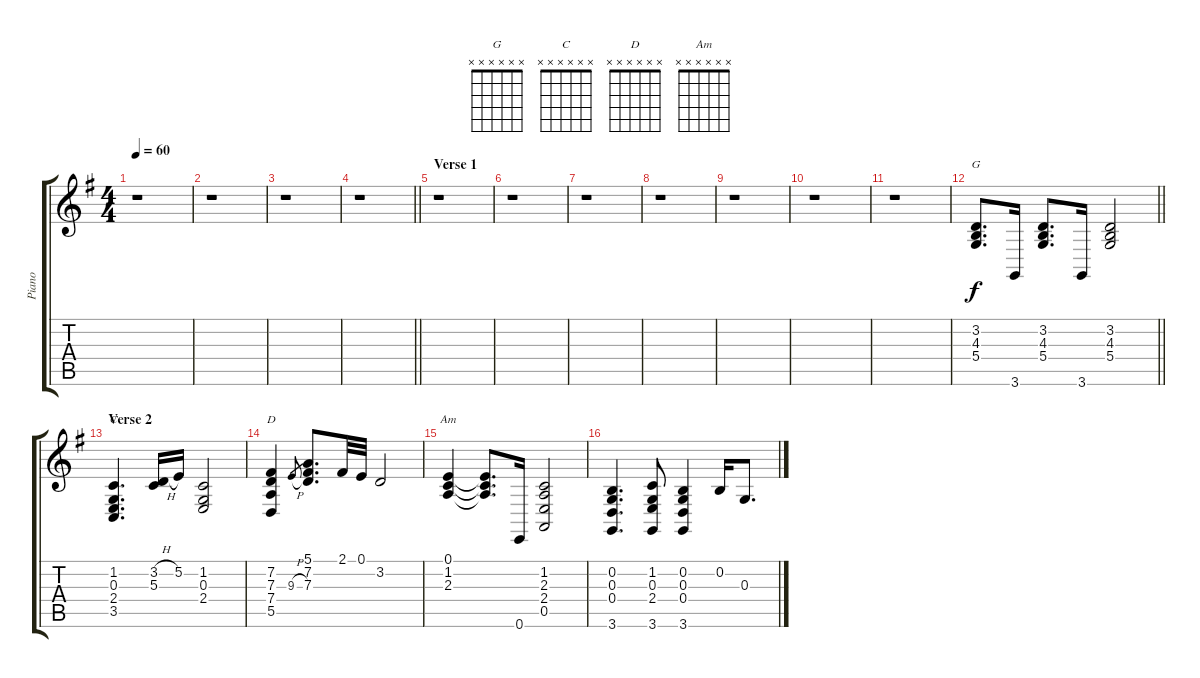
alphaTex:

\track ("Piano" "Piano") {instrument acousticgrandpiano}
\staff {score tabs}
\tuning (E4 B3 G3 D3 A2 E2) {hide}
\chord ("G" x x x x x x)
\chord ("C" x x x x x x)
\chord ("D" x x x x x x)
\chord ("Am" x x x x x x)
\ts (4 4)
\tempo 60
\clef g2
\ks g
r.1{dy f} |
r.1 |
r.1 |
\barLineRight lightlight
r.1 |
\section ("" "Verse 1")
r.1 |
r.1 |
r.1 |
r.1 |
r.1 |
r.1 |
r.1 |
\barLineRight lightlight
(3.2 4.3 5.4).8{d ch "G"} 3.6.16 (3.2 4.3 5.4).8{d} 3.6.16 (3.2 4.3 5.4).2 |
\section ("" "Verse 2")
(1.2 0.3 2.4 3.5).4{d ch "C"} (3.2{h} 5.3).16 5.2.16 (1.2 0.3 2.4).2 |
(7.2 7.3 7.4 5.5).4{ch "D"} 9.3{h}.8{gr} (5.1 7.2 7.3).8{d} 2.1.32 0.1.32 3.2.2 |
(0.1 1.2 2.3).4{ch "Am"} (0.1{t} 1.2{t} 2.3{t}).8{d} 0.6.16 (1.2 2.3 2.4 0.5).2 |
(0.2 0.3 0.4 3.6).4{d} (1.2 0.3 2.4 3.6).8 (0.2 0.3 0.4 3.6).4 0.2.16 0.3.8{d}
